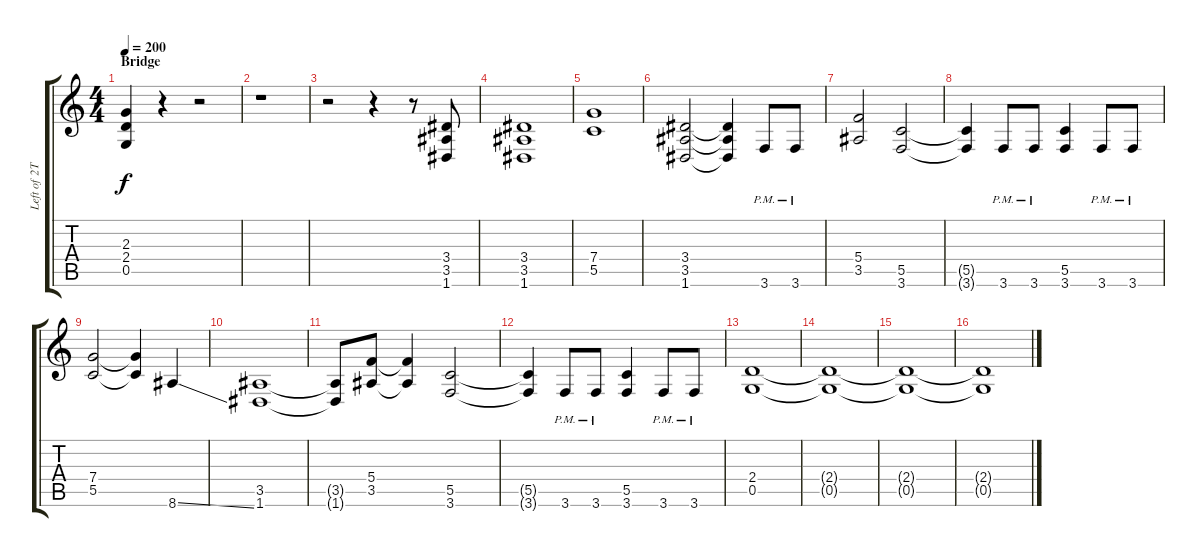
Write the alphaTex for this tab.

\track ("Left of 2TW" "Left of 2T") {mute instrument distortionguitar}
\staff {score tabs}
\tuning (D4 A3 F3 C3 G2 D2) {hide}
\ts (4 4)
\section ("" "Bridge")
\tempo 200
\clef g2
\ks c
(2.3 2.4 0.5).4{dy f} r.4 r.2 |
r.1 |
r.2 r.4 r.8 (3.4 3.5 1.6).8 |
(3.4 3.5 1.6).1 |
(7.4 5.5).1 |
(3.4 3.5 1.6).2 (3.4{t} 3.5{t} 1.6{t}).4 3.6{pm}.8 3.6{pm}.8 |
(5.4 3.5).2 (5.5 3.6).2 |
(5.5{t} 3.6{t}).4 3.6{pm}.8 3.6{pm}.8 (5.5 3.6).4 3.6{pm}.8 3.6{pm}.8 |
(7.4 5.5).2 (7.4{t} 5.5{t}).4 8.6{ss}.4 |
(3.5 1.6).1 |
(3.5{t} 1.6{t}).8 (5.4 3.5).8 (5.4{t} 3.5{t}).4 (5.5 3.6).2 |
(5.5{t} 3.6{t}).4 3.6{pm}.8 3.6{pm}.8 (5.5 3.6).4 3.6{pm}.8 3.6{pm}.8 |
(2.4 0.5).1 |
(2.4{t} 0.5{t}).1 |
(2.4{t} 0.5{t}).1 |
(2.4{t} 0.5{t}).1
